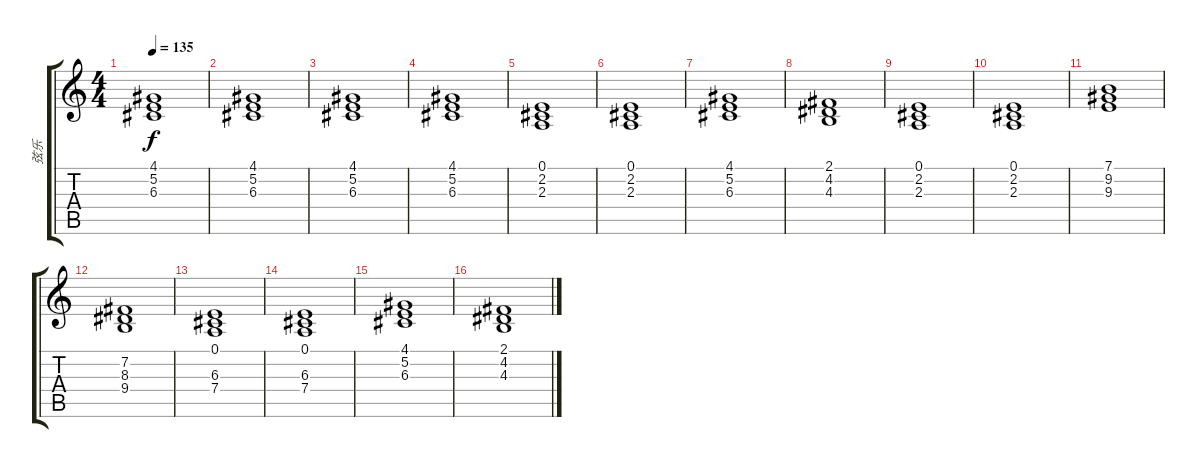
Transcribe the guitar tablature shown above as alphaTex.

\track ("弦乐" "弦乐") {instrument stringensemble1}
\staff {score tabs}
\tuning (E4 B3 G3 D3 A2 E2) {hide}
\ts (4 4)
\tempo 135
\clef g2
\ks c
(4.1 5.2 6.3).1{dy f} |
(4.1 5.2 6.3).1 |
(4.1 5.2 6.3).1 |
(4.1 5.2 6.3).1 |
(0.1 2.2 2.3).1 |
(0.1 2.2 2.3).1 |
(4.1 5.2 6.3).1 |
(2.1 4.2 4.3).1 |
(0.1 2.2 2.3).1 |
(0.1 2.2 2.3).1 |
(7.1 9.2 9.3).1 |
(7.2 8.3 9.4).1 |
(0.1 6.3 7.4).1 |
(0.1 6.3 7.4).1 |
(4.1 5.2 6.3).1 |
(2.1 4.2 4.3).1
